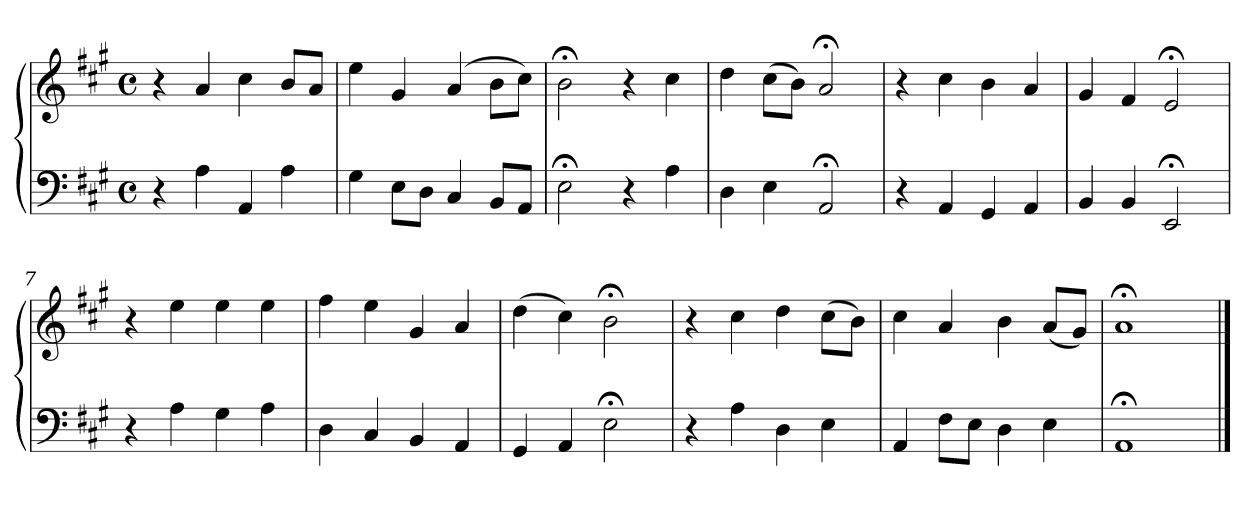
**kern	**kern
*part1	*part1
*staff2	*staff1
*clefF4	*clefG2
*k[f#c#g#]	*k[f#c#g#]
*M4/4	*M4/4
*met(c)	*met(c)
=1	=1
4r	4r
4A	4a
4AA	4cc#
4A	8bL
.	8aJ
=2	=2
4G#	4ee
8EL	4g#
8DJ	.
4C#	(4a
8BBL	8bL
8AAJ	8cc#J)
=3	=3
2E;<	2b;<
4r	4r
4A	4cc#
=4	=4
4D	4dd
4E	(8cc#L
.	8bJ)
2AA;<	2a;<
=5	=5
4r	4r
4AA	4cc#
4GG#	4b
4AA	4a
=6	=6
4BB	4g#
4BB	4f#
2EE;<	2e;<
=7	=7
4r	4r
4A	4ee
4G#	4ee
4A	4ee
!!LO:LB:g=z
=8	=8
4D	4ff#
4C#	4ee
4BB	4g#
4AA	4a
=9	=9
4GG#	(4dd
4AA	4cc#)
2E;<	2b;<
=10	=10
4r	4r
4A	4cc#
4D	4dd
4E	(8cc#L
.	8bJ)
=11	=11
4AA	4cc#
8F#L	4a
8EJ	.
4D	4b
4E	(8aL
.	8g#J)
=12	=12
1AA;<	1a;<
==	==
*-	*-
